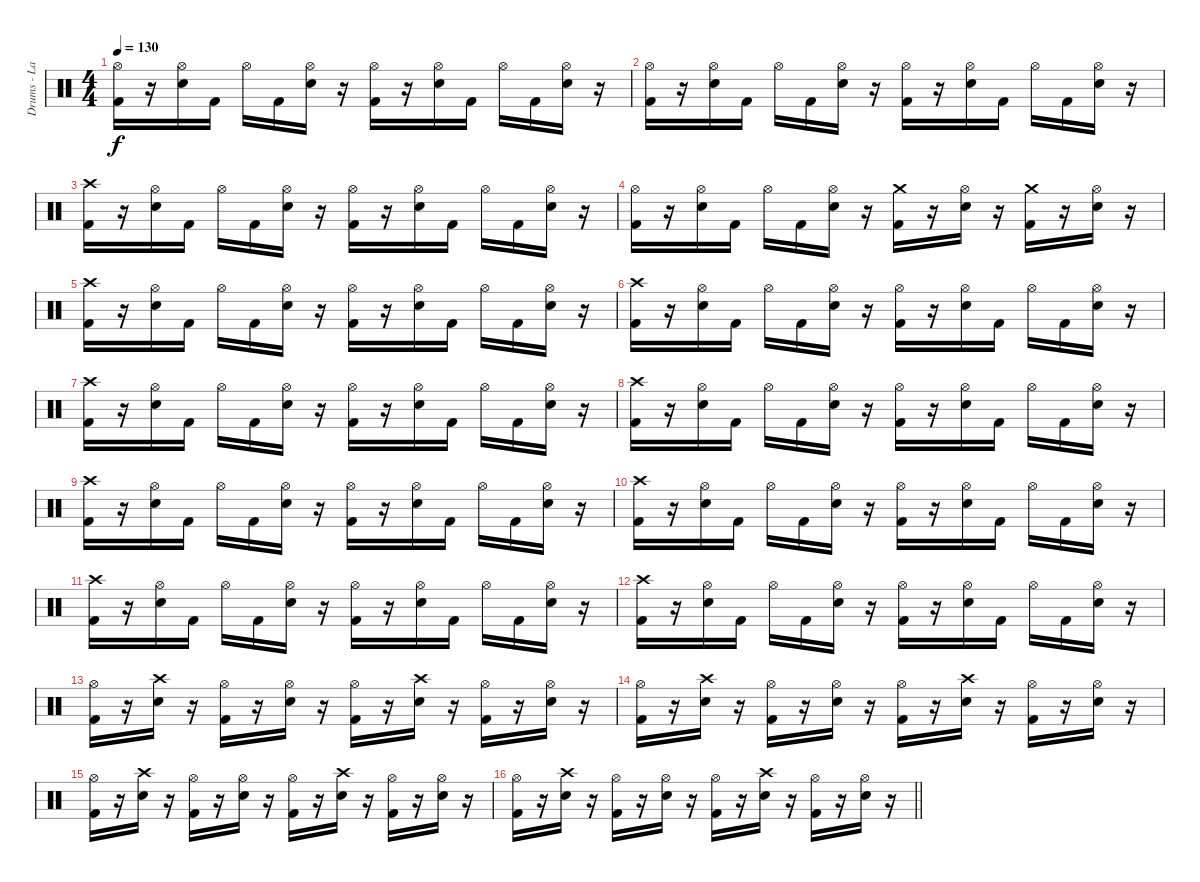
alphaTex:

\track ("Drums - Lars" "Drums - La") {instrument percussion}
\staff {score}
\articulation defaults
\ts (4 4)
\tempo 130
\clef neutral
\ks c
("Hi-Hat (open)" "Kick (hit) 2").16{dy f} r.16 ("Hi-Hat (open)" "Electric Snare (hit)").16 "Kick (hit) 2".16 "Hi-Hat (open)".16 "Kick (hit) 2".16 ("Hi-Hat (open)" "Electric Snare (hit)").16 r.16 ("Hi-Hat (open)" "Kick (hit) 2").16 r.16 ("Hi-Hat (open)" "Electric Snare (hit)").16 "Kick (hit) 2".16 "Hi-Hat (open)".16 "Kick (hit) 2".16 ("Hi-Hat (open)" "Electric Snare (hit)").16 r.16 |
("Hi-Hat (open)" "Kick (hit) 2").16 r.16 ("Hi-Hat (open)" "Electric Snare (hit)").16 "Kick (hit) 2".16 "Hi-Hat (open)".16 "Kick (hit) 2".16 ("Hi-Hat (open)" "Electric Snare (hit)").16 r.16 ("Hi-Hat (open)" "Kick (hit) 2").16 r.16 ("Hi-Hat (open)" "Electric Snare (hit)").16 "Kick (hit) 2".16 "Hi-Hat (open)".16 "Kick (hit) 2".16 ("Hi-Hat (open)" "Electric Snare (hit)").16 r.16 |
("Crash high (hit)" "Kick (hit) 2").16 r.16 ("Hi-Hat (open)" "Electric Snare (hit)").16 "Kick (hit) 2".16 "Hi-Hat (open)".16 "Kick (hit) 2".16 ("Hi-Hat (open)" "Electric Snare (hit)").16 r.16 ("Hi-Hat (open)" "Kick (hit) 2").16 r.16 ("Hi-Hat (open)" "Electric Snare (hit)").16 "Kick (hit) 2".16 "Hi-Hat (open)".16 "Kick (hit) 2".16 ("Hi-Hat (open)" "Electric Snare (hit)").16 r.16 |
("Hi-Hat (open)" "Kick (hit) 2").16 r.16 ("Hi-Hat (open)" "Electric Snare (hit)").16 "Kick (hit) 2".16 "Hi-Hat (open)".16 "Kick (hit) 2".16 ("Hi-Hat (open)" "Electric Snare (hit)").16 r.16 ("Crash medium (hit)" "Kick (hit) 2").16 r.16 ("Hi-Hat (open)" "Electric Snare (hit)").16 r.16 ("Crash medium (hit)" "Kick (hit) 2").16 r.16 ("Hi-Hat (open)" "Electric Snare (hit)").16 r.16 |
("Crash high (hit)" "Kick (hit) 2").16 r.16 ("Hi-Hat (open)" "Electric Snare (hit)").16 "Kick (hit) 2".16 "Hi-Hat (open)".16 "Kick (hit) 2".16 ("Hi-Hat (open)" "Electric Snare (hit)").16 r.16 ("Hi-Hat (open)" "Kick (hit) 2").16 r.16 ("Hi-Hat (open)" "Electric Snare (hit)").16 "Kick (hit) 2".16 "Hi-Hat (open)".16 "Kick (hit) 2".16 ("Hi-Hat (open)" "Electric Snare (hit)").16 r.16 |
("Crash high (hit)" "Kick (hit) 2").16 r.16 ("Hi-Hat (open)" "Electric Snare (hit)").16 "Kick (hit) 2".16 "Hi-Hat (open)".16 "Kick (hit) 2".16 ("Hi-Hat (open)" "Electric Snare (hit)").16 r.16 ("Hi-Hat (open)" "Kick (hit) 2").16 r.16 ("Hi-Hat (open)" "Electric Snare (hit)").16 "Kick (hit) 2".16 "Hi-Hat (open)".16 "Kick (hit) 2".16 ("Hi-Hat (open)" "Electric Snare (hit)").16 r.16 |
("Crash high (hit)" "Kick (hit) 2").16 r.16 ("Hi-Hat (open)" "Electric Snare (hit)").16 "Kick (hit) 2".16 "Hi-Hat (open)".16 "Kick (hit) 2".16 ("Hi-Hat (open)" "Electric Snare (hit)").16 r.16 ("Hi-Hat (open)" "Kick (hit) 2").16 r.16 ("Hi-Hat (open)" "Electric Snare (hit)").16 "Kick (hit) 2".16 "Hi-Hat (open)".16 "Kick (hit) 2".16 ("Hi-Hat (open)" "Electric Snare (hit)").16 r.16 |
("Crash high (hit)" "Kick (hit) 2").16 r.16 ("Hi-Hat (open)" "Electric Snare (hit)").16 "Kick (hit) 2".16 "Hi-Hat (open)".16 "Kick (hit) 2".16 ("Hi-Hat (open)" "Electric Snare (hit)").16 r.16 ("Hi-Hat (open)" "Kick (hit) 2").16 r.16 ("Hi-Hat (open)" "Electric Snare (hit)").16 "Kick (hit) 2".16 "Hi-Hat (open)".16 "Kick (hit) 2".16 ("Hi-Hat (open)" "Electric Snare (hit)").16 r.16 |
("Crash high (hit)" "Kick (hit) 2").16 r.16 ("Hi-Hat (open)" "Electric Snare (hit)").16 "Kick (hit) 2".16 "Hi-Hat (open)".16 "Kick (hit) 2".16 ("Hi-Hat (open)" "Electric Snare (hit)").16 r.16 ("Hi-Hat (open)" "Kick (hit) 2").16 r.16 ("Hi-Hat (open)" "Electric Snare (hit)").16 "Kick (hit) 2".16 "Hi-Hat (open)".16 "Kick (hit) 2".16 ("Hi-Hat (open)" "Electric Snare (hit)").16 r.16 |
("Crash high (hit)" "Kick (hit) 2").16 r.16 ("Hi-Hat (open)" "Electric Snare (hit)").16 "Kick (hit) 2".16 "Hi-Hat (open)".16 "Kick (hit) 2".16 ("Hi-Hat (open)" "Electric Snare (hit)").16 r.16 ("Hi-Hat (open)" "Kick (hit) 2").16 r.16 ("Hi-Hat (open)" "Electric Snare (hit)").16 "Kick (hit) 2".16 "Hi-Hat (open)".16 "Kick (hit) 2".16 ("Hi-Hat (open)" "Electric Snare (hit)").16 r.16 |
("Crash high (hit)" "Kick (hit) 2").16 r.16 ("Hi-Hat (open)" "Electric Snare (hit)").16 "Kick (hit) 2".16 "Hi-Hat (open)".16 "Kick (hit) 2".16 ("Hi-Hat (open)" "Electric Snare (hit)").16 r.16 ("Hi-Hat (open)" "Kick (hit) 2").16 r.16 ("Hi-Hat (open)" "Electric Snare (hit)").16 "Kick (hit) 2".16 "Hi-Hat (open)".16 "Kick (hit) 2".16 ("Hi-Hat (open)" "Electric Snare (hit)").16 r.16 |
("Crash high (hit)" "Kick (hit) 2").16 r.16 ("Hi-Hat (open)" "Electric Snare (hit)").16 "Kick (hit) 2".16 "Hi-Hat (open)".16 "Kick (hit) 2".16 ("Hi-Hat (open)" "Electric Snare (hit)").16 r.16 ("Hi-Hat (open)" "Kick (hit) 2").16 r.16 ("Hi-Hat (open)" "Electric Snare (hit)").16 "Kick (hit) 2".16 "Hi-Hat (open)".16 "Kick (hit) 2".16 ("Hi-Hat (open)" "Electric Snare (hit)").16 r.16 |
("Hi-Hat (open)" "Kick (hit) 2").16 r.16 ("Crash high (hit)" "Electric Snare (hit)").16 r.16 ("Hi-Hat (open)" "Kick (hit) 2").16 r.16 ("Hi-Hat (open)" "Electric Snare (hit)").16 r.16 ("Hi-Hat (open)" "Kick (hit) 2").16 r.16 ("Crash high (hit)" "Electric Snare (hit)").16 r.16 ("Hi-Hat (open)" "Kick (hit) 2").16 r.16 ("Hi-Hat (open)" "Electric Snare (hit)").16 r.16 |
("Hi-Hat (open)" "Kick (hit) 2").16 r.16 ("Crash high (hit)" "Electric Snare (hit)").16 r.16 ("Hi-Hat (open)" "Kick (hit) 2").16 r.16 ("Hi-Hat (open)" "Electric Snare (hit)").16 r.16 ("Hi-Hat (open)" "Kick (hit) 2").16 r.16 ("Crash high (hit)" "Electric Snare (hit)").16 r.16 ("Hi-Hat (open)" "Kick (hit) 2").16 r.16 ("Hi-Hat (open)" "Electric Snare (hit)").16 r.16 |
("Hi-Hat (open)" "Kick (hit) 2").16 r.16 ("Crash high (hit)" "Electric Snare (hit)").16 r.16 ("Hi-Hat (open)" "Kick (hit) 2").16 r.16 ("Hi-Hat (open)" "Electric Snare (hit)").16 r.16 ("Hi-Hat (open)" "Kick (hit) 2").16 r.16 ("Crash high (hit)" "Electric Snare (hit)").16 r.16 ("Hi-Hat (open)" "Kick (hit) 2").16 r.16 ("Hi-Hat (open)" "Electric Snare (hit)").16 r.16 |
\barLineRight lightlight
("Hi-Hat (open)" "Kick (hit) 2").16 r.16 ("Crash high (hit)" "Electric Snare (hit)").16 r.16 ("Hi-Hat (open)" "Kick (hit) 2").16 r.16 ("Hi-Hat (open)" "Electric Snare (hit)").16 r.16 ("Hi-Hat (open)" "Kick (hit) 2").16 r.16 ("Crash high (hit)" "Electric Snare (hit)").16 r.16 ("Hi-Hat (open)" "Kick (hit) 2").16 r.16 ("Hi-Hat (open)" "Electric Snare (hit)").16 r.16
